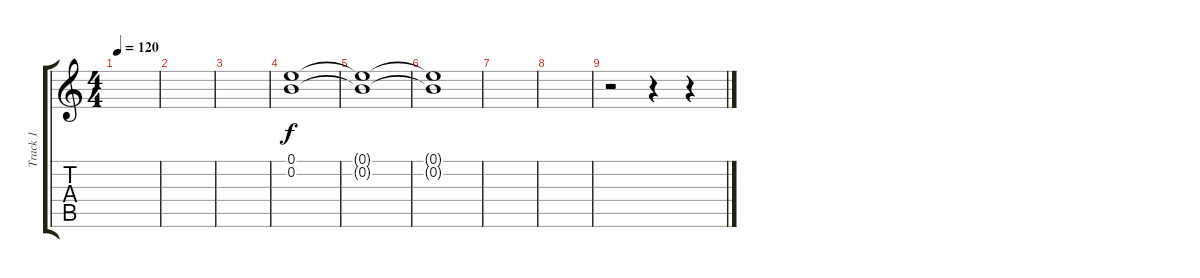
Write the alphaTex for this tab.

\track ("Track 1" "Track 1") {instrument overdrivenguitar}
\staff {score tabs}
\tuning (E4 B3 G3 D3 A2 D2) {hide}
\ts (4 4)
\tempo 120
\clef g2
\ks c
|
|
|
(0.1 0.2).1 |
(0.1{t} 0.2{t}).1 |
(0.1{t} 0.2{t}).1 |
|
|
r.2 r.4 r.4
